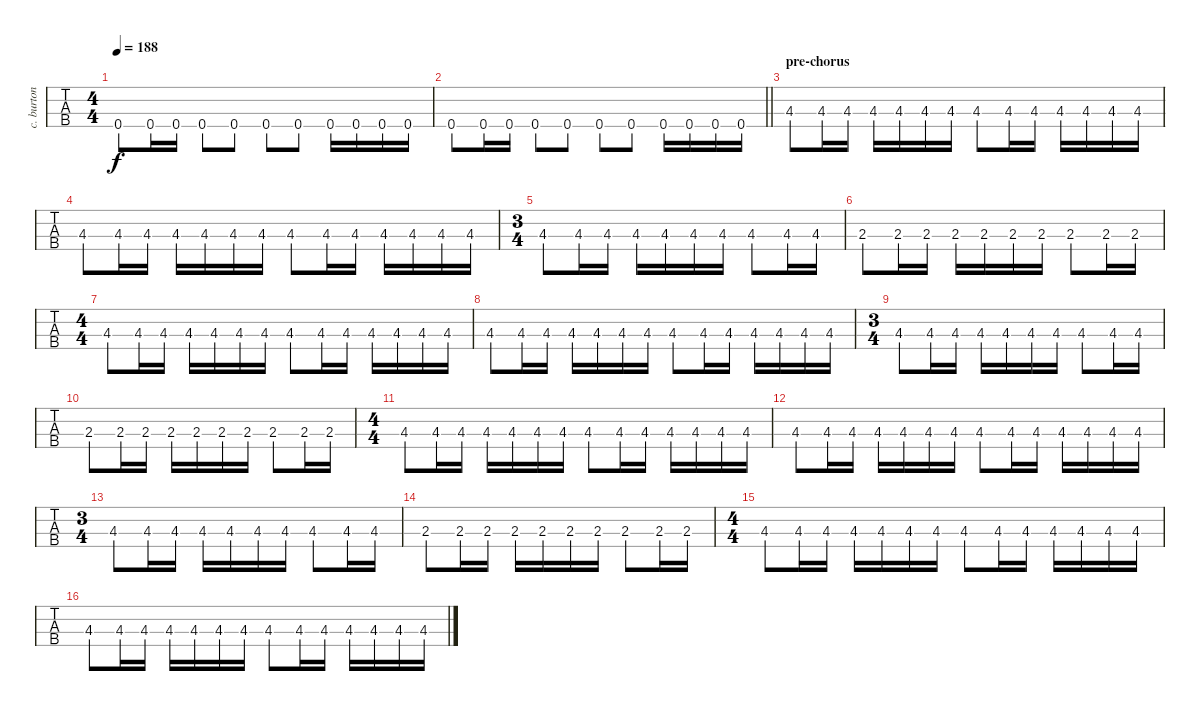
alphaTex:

\track ("c. burton - bass" "c. burton ") {instrument electricbassfinger}
\staff {tabs}
\tuning (G2 D2 A1 E1) {hide}
\ts (4 4)
\tempo 188
\clef f4
\ks c
0.4.8{dy f} 0.4.16 0.4.16 0.4.8 0.4.8 0.4.8 0.4.8 0.4.16 0.4.16 0.4.16 0.4.16 |
\barLineRight lightlight
0.4.8 0.4.16 0.4.16 0.4.8 0.4.8 0.4.8 0.4.8 0.4.16 0.4.16 0.4.16 0.4.16 |
\section ("" "pre-chorus")
4.3.8 4.3.16 4.3.16 4.3.16 4.3.16 4.3.16 4.3.16 4.3.8 4.3.16 4.3.16 4.3.16 4.3.16 4.3.16 4.3.16 |
4.3.8 4.3.16 4.3.16 4.3.16 4.3.16 4.3.16 4.3.16 4.3.8 4.3.16 4.3.16 4.3.16 4.3.16 4.3.16 4.3.16 |
\ts (3 4)
4.3.8 4.3.16 4.3.16 4.3.16 4.3.16 4.3.16 4.3.16 4.3.8 4.3.16 4.3.16 |
2.3.8 2.3.16 2.3.16 2.3.16 2.3.16 2.3.16 2.3.16 2.3.8 2.3.16 2.3.16 |
\ts (4 4)
4.3.8 4.3.16 4.3.16 4.3.16 4.3.16 4.3.16 4.3.16 4.3.8 4.3.16 4.3.16 4.3.16 4.3.16 4.3.16 4.3.16 |
4.3.8 4.3.16 4.3.16 4.3.16 4.3.16 4.3.16 4.3.16 4.3.8 4.3.16 4.3.16 4.3.16 4.3.16 4.3.16 4.3.16 |
\ts (3 4)
4.3.8 4.3.16 4.3.16 4.3.16 4.3.16 4.3.16 4.3.16 4.3.8 4.3.16 4.3.16 |
2.3.8 2.3.16 2.3.16 2.3.16 2.3.16 2.3.16 2.3.16 2.3.8 2.3.16 2.3.16 |
\ts (4 4)
4.3.8 4.3.16 4.3.16 4.3.16 4.3.16 4.3.16 4.3.16 4.3.8 4.3.16 4.3.16 4.3.16 4.3.16 4.3.16 4.3.16 |
4.3.8 4.3.16 4.3.16 4.3.16 4.3.16 4.3.16 4.3.16 4.3.8 4.3.16 4.3.16 4.3.16 4.3.16 4.3.16 4.3.16 |
\ts (3 4)
4.3.8 4.3.16 4.3.16 4.3.16 4.3.16 4.3.16 4.3.16 4.3.8 4.3.16 4.3.16 |
2.3.8 2.3.16 2.3.16 2.3.16 2.3.16 2.3.16 2.3.16 2.3.8 2.3.16 2.3.16 |
\ts (4 4)
4.3.8 4.3.16 4.3.16 4.3.16 4.3.16 4.3.16 4.3.16 4.3.8 4.3.16 4.3.16 4.3.16 4.3.16 4.3.16 4.3.16 |
4.3.8 4.3.16 4.3.16 4.3.16 4.3.16 4.3.16 4.3.16 4.3.8 4.3.16 4.3.16 4.3.16 4.3.16 4.3.16 4.3.16
